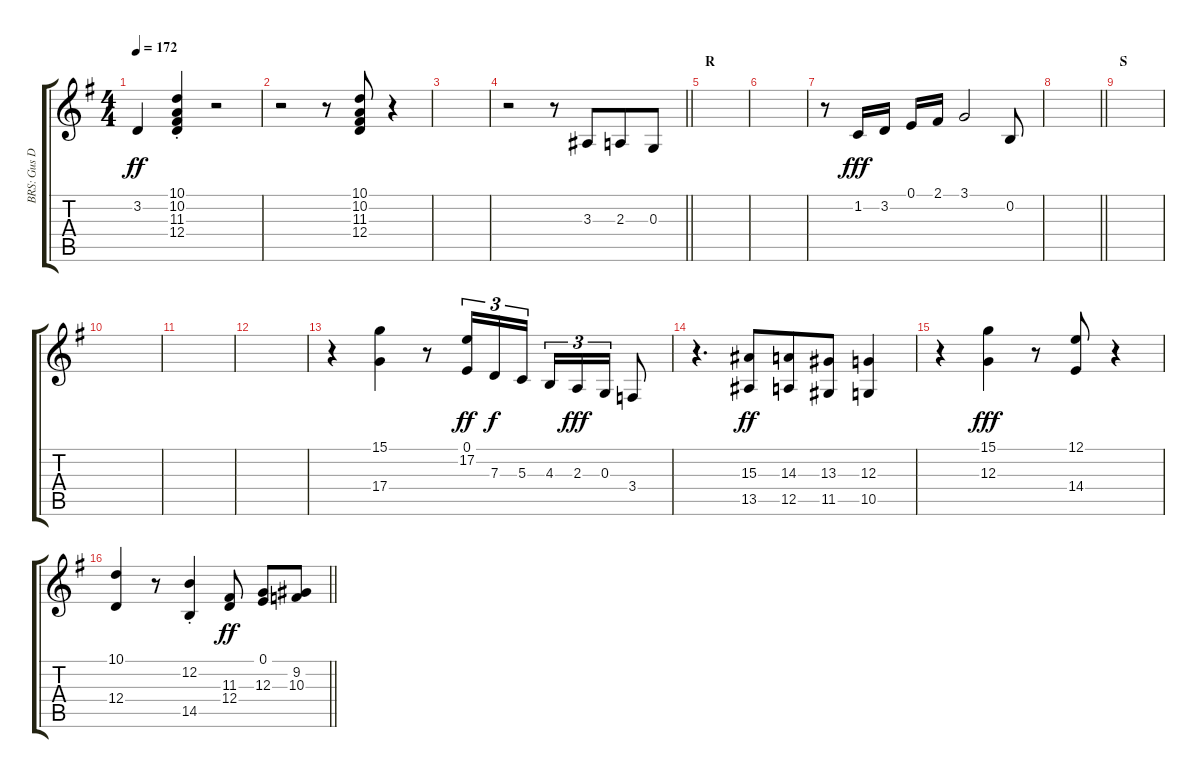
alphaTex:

\track ("BRS: Gus Dudgeon" "BRS: Gus D") {instrument synthbrass1}
\staff {score tabs}
\tuning (E4 B3 G3 D3 A2 E2) {hide}
\ts (4 4)
\tempo 172
\clef g2
\ks g
3.2.4{dy ff} (10.1{st} 10.2{st} 11.3{st} 12.4{st}).4 r.2 |
r.2 r.8 (10.1 10.2 11.3 12.4).8 r.4 |
|
\barLineRight lightlight
r.2 r.8 3.3.8{beam merge} 2.3.8 0.3.8 |
\section ("" "R")
|
|
r.8 1.2.16{dy fff} 3.2.16 0.1.16 2.1.16 3.1.2 0.2.8 |
\barLineRight lightlight
|
\section ("" "S")
|
|
|
|
r.4 (15.1 17.4).4 r.8 (0.1 17.2).16{tu (3 2) dy ff} 7.3.16{tu (3 2) dy f} 5.3.16{tu (3 2)} 4.3.16{tu (3 2)} 2.3.16{tu (3 2) dy fff} 0.3.16{tu (3 2)} 3.4.8 |
r.4{d} (15.3 13.5).8{dy ff beam merge} (14.3 12.5).8 (13.3 11.5).8 (12.3 10.5).4 |
r.4 (15.1 12.3).4{dy fff} r.8 (12.1 14.4).8 r.4 |
\barLineRight lightlight
(10.1 12.4).4 r.8 (12.2{st} 14.5{st}).4 (11.3 12.4).8{dy ff} (0.1 12.3).8 (9.2 10.3).8
